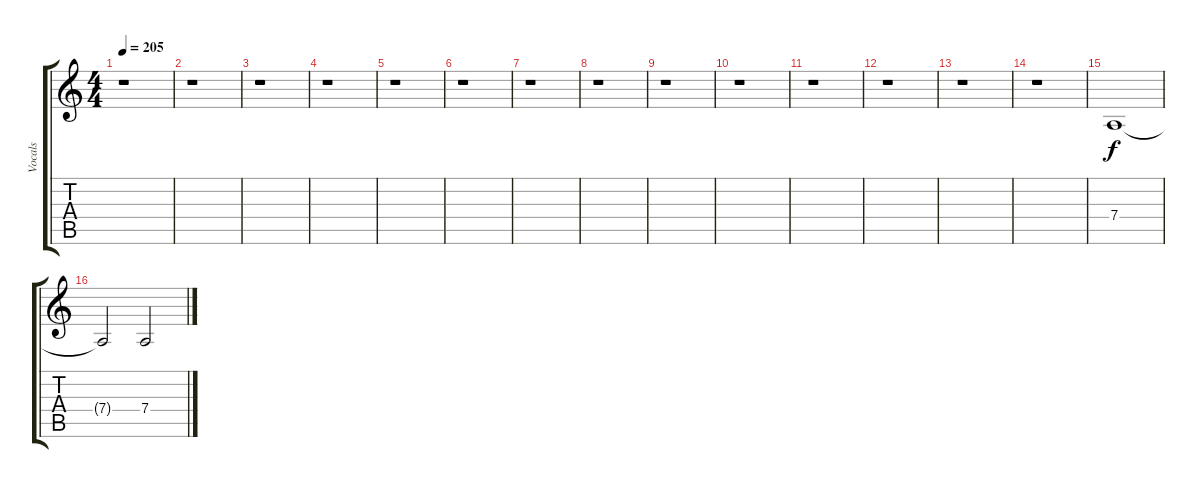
\track ("Vocals" "Vocals") {instrument oboe}
\staff {score tabs}
\tuning (E4 B3 G3 D3 A2 E2) {hide}
\ts (4 4)
\tempo 205
\clef g2
\ks c
r.1{dy f} |
r.1 |
r.1 |
r.1 |
r.1 |
r.1 |
r.1 |
r.1 |
r.1 |
r.1 |
r.1 |
r.1 |
r.1 |
r.1 |
7.4.1 |
7.4{t}.2 7.4.2
